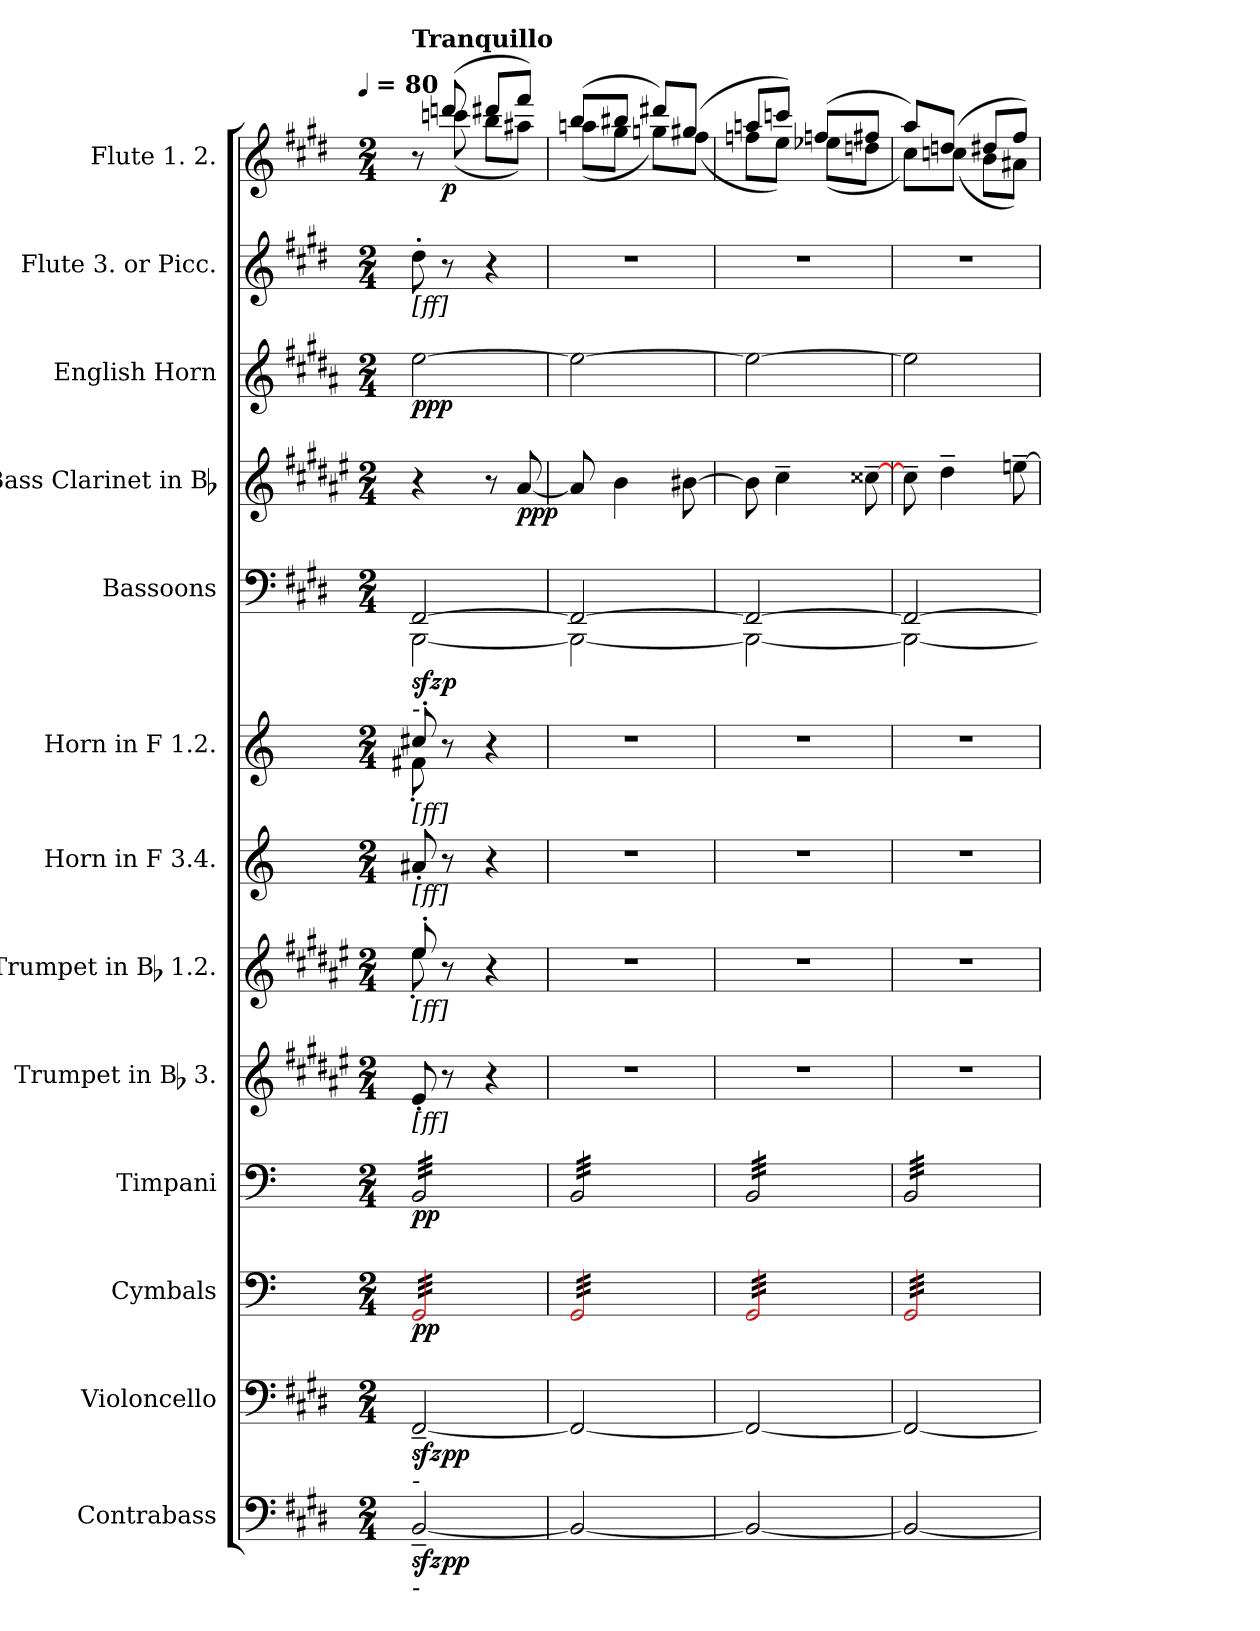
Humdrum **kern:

**kern	**dynam	**kern	**dynam	**kern	**dynam	**kern	**dynam	**kern	**kern	**kern	**kern	**kern	**dynam	**kern	**dynam	**kern	**dynam	**kern	**kern	**dynam
*part13	*part13	*part12	*part12	*part11	*part11	*part10	*part10	*part9	*part8	*part7	*part6	*part5	*part5	*part4	*part4	*part3	*part3	*part2	*part1	*part1
*staff13	*staff13	*staff12	*staff12	*staff11	*staff11	*staff10	*staff10	*staff9	*staff8	*staff7	*staff6	*staff5	*staff5	*staff4	*staff4	*staff3	*staff3	*staff2	*staff1	*staff1
*I"Contrabass	*	*I"Violoncello	*	*I"Cymbals	*	*I"Timpani	*	*I"Trumpet in Bb 3.	*I"Trumpet in Bb 1.2.	*I"Horn in F 3.4.	*I"Horn in F 1.2.	*I"Bassoons	*	*I"Bass Clarinet in Bb	*	*I"English Horn	*	*I"Flute 3. or Picc.	*I"Flute 1. 2.	*
*I'Cb.	*	*I'Vc.	*	*I'Cym.	*	*I'Timp.	*	*I'Tpt.	*I'Tpt.	*I'Hn.	*I'Hn.	*I'Bsn.	*	*I'B. Cl.	*	*I'Eng. Hn.	*	*I'Fl.	*I'Fl.	*
*clefF4	*	*clefF4	*	*clefF4	*	*clefF4	*	*clefG2	*clefG2	*clefG2	*clefG2	*clefF4	*	*clefG2	*	*clefG2	*	*clefG2	*clefG2	*
*	*	*	*	*	*	*	*	*ITrd1c2	*ITrd1c2	*ITrd4c7	*ITrd4c7	*	*	*ITrd1c2	*	*ITrd4c7	*	*	*	*
*k[f#c#g#d#]	*	*k[f#c#g#d#]	*	*k[]	*	*k[]	*	*k[f#c#g#d#]	*k[f#c#g#d#]	*k[b-]	*k[b-]	*k[f#c#g#d#]	*	*k[f#c#g#d#]	*	*k[f#c#g#d#]	*	*k[f#c#g#d#]	*k[f#c#g#d#]	*
*E:	*	*E:	*	*C:	*	*C:	*	*E:	*E:	*F:	*F:	*E:	*	*E:	*	*E:	*	*E:	*E:	*
!!LO:TX:omd:t=[quarter] = 80
*M2/4	*	*M2/4	*	*M2/4	*	*M2/4	*	*M2/4	*M2/4	*M2/4	*M2/4	*M2/4	*	*M2/4	*	*M2/4	*	*M2/4	*M2/4	*
*MM80	*	*MM80	*	*MM80	*	*MM80	*	*MM80	*MM80	*MM80	*MM80	*MM80	*	*MM80	*	*MM80	*	*MM80	*MM80	*
=1	=1	=1	=1	=1	=1	=1	=1	=1	=1	=1	=1	=1	=1	=1	=1	=1	=1	=1	=1	=1
*	*	*	*	*	*	*	*	*	*^	*	*^	*^	*	*	*	*	*	*	*^	*
!	!	!	!	!	!	!	!	!	!	!	!	!	!	!	!	!	!	!	!	!	!	!LO:TX:a:B:t=Tranquillo	!	!
!	!	!	!	!	!	!	!	!	!	!	!	!	!	!	!	!	!	!	!	!	!LO:TX:b:t=[ff]	!	!	!
!	!	!	!	!	!	!	!	!	!	!	!	!	!	!LO:TX:b:i:t=-	!	!	!	!	!	!	!	!	!	!
!	!	!	!	!	!	!	!	!	!	!	!	!LO:TX:b:t=[ff]	!	!	!	!	!	!	!	!	!	!	!	!
!	!	!	!	!	!	!	!	!	!	!	!LO:TX:b:t=[ff]	!	!	!	!	!	!	!	!	!	!	!	!	!
!	!	!	!	!	!	!	!	!	!LO:TX:b:t=[ff]	!	!	!	!	!	!	!	!	!	!	!	!	!	!	!
!	!	!	!	!	!	!	!	!LO:TX:b:t=[ff]	!	!	!	!	!	!	!	!	!	!	!	!	!	!	!	!
!	!	!	!	!LO:TX:b:B:t=Tranquillo	!	!	!	!	!	!	!	!	!	!	!	!	!	!	!	!	!	!	!	!
!	!	!	!	!LO:TX:a:t=with Drumsticks	!	!	!	!	!	!	!	!	!	!	!	!	!	!	!	!	!	!	!	!
!	!	!	!	!LO:TX:t=[quarter] = 80	!	!	!	!	!	!	!	!	!	!	!	!	!	!	!	!	!	!	!	!
!	!	!LO:TX:b:i:t=-	!	!	!	!	!	!	!	!	!	!	!	!	!	!	!	!	!	!	!	!	!	!
!LO:TX:b:i:t=-	!	!	!	!	!	!	!	!	!	!	!	!	!	!	!	!	!	!	!	!	!	!	!	!
*	*	*	*	*tremolo	*	*	*	*	*	*	*	*	*	*	*	*	*	*	*	*	*	*	*	*
*	*	*	*	*	*	*tremolo	*	*	*	*	*	*	*	*	*	*	*	*	*	*	*	*	*	*
[2BB~	sfzpp	[2FF#~	sfzpp	32Re/LLL	pp	32BBLLL	pp	8d#'	8dd#'	8dd#'	8d#X'	8f#X'	8Bn'	[2FF#	[2BBB	sfzp	4r	.	[2a	ppp	8dd#'	8r	8ryy	.
.	.	.	.	32Re/	.	32BB	.	.	.	.	.	.	.	.	.	.	.	.	.	.	.	.	.	.
.	.	.	.	32Re/	.	32BB	.	.	.	.	.	.	.	.	.	.	.	.	.	.	.	.	.	.
.	.	.	.	32Re/	.	32BB	.	.	.	.	.	.	.	.	.	.	.	.	.	.	.	.	.	.
.	.	.	.	32Re/	.	32BB	.	8r	8r	8ryy	8r	8r	8ryy	.	.	.	.	.	.	.	8r	(8dddn	(8cccn	p
.	.	.	.	32Re/	.	32BB	.	.	.	.	.	.	.	.	.	.	.	.	.	.	.	.	.	.
.	.	.	.	32Re/	.	32BB	.	.	.	.	.	.	.	.	.	.	.	.	.	.	.	.	.	.
.	.	.	.	32Re/	.	32BB	.	.	.	.	.	.	.	.	.	.	.	.	.	.	.	.	.	.
.	.	.	.	32Re/	.	32BB	.	4r	4r	4ryy	4r	4r	4ryy	.	.	.	8r	.	.	.	4r	8ddd#XL	8bbL	.
.	.	.	.	32Re/	.	32BB	.	.	.	.	.	.	.	.	.	.	.	.	.	.	.	.	.	.
.	.	.	.	32Re/	.	32BB	.	.	.	.	.	.	.	.	.	.	.	.	.	.	.	.	.	.
.	.	.	.	32Re/	.	32BB	.	.	.	.	.	.	.	.	.	.	.	.	.	.	.	.	.	.
.	.	.	.	32Re/	.	32BB	.	.	.	.	.	.	.	.	.	.	[8g#	ppp	.	.	.	8fff#J)	8aa#XJ)	.
.	.	.	.	32Re/	.	32BB	.	.	.	.	.	.	.	.	.	.	.	.	.	.	.	.	.	.
.	.	.	.	32Re/	.	32BB	.	.	.	.	.	.	.	.	.	.	.	.	.	.	.	.	.	.
.	.	.	.	32Re/JJJ	.	32BBJJJ	.	.	.	.	.	.	.	.	.	.	.	.	.	.	.	.	.	.
*	*	*	*	*	*	*	*	*	*v	*v	*	*v	*v	*	*	*	*	*	*	*	*	*	*	*
=2	=2	=2	=2	=2	=2	=2	=2	=2	=2	=2	=2	=2	=2	=2	=2	=2	=2	=2	=2	=2	=2	=2
2BB_	.	2FF#_	.	32Re/LLL	.	32BBLLL	.	2r	2r	2r	2r	2FF#_	2BBB_	.	8g#]	.	2a_	.	2r	(8bbL	(8aanL	.
.	.	.	.	32Re/	.	32BB	.	.	.	.	.	.	.	.	.	.	.	.	.	.	.	.
.	.	.	.	32Re/	.	32BB	.	.	.	.	.	.	.	.	.	.	.	.	.	.	.	.
.	.	.	.	32Re/	.	32BB	.	.	.	.	.	.	.	.	.	.	.	.	.	.	.	.
.	.	.	.	32Re/	.	32BB	.	.	.	.	.	.	.	.	4a	.	.	.	.	8bb#XJ	8gg#J	.
.	.	.	.	32Re/	.	32BB	.	.	.	.	.	.	.	.	.	.	.	.	.	.	.	.
.	.	.	.	32Re/	.	32BB	.	.	.	.	.	.	.	.	.	.	.	.	.	.	.	.
.	.	.	.	32Re/	.	32BB	.	.	.	.	.	.	.	.	.	.	.	.	.	.	.	.
.	.	.	.	32Re/	.	32BB	.	.	.	.	.	.	.	.	.	.	.	.	.	8ddd#XL)	8ggnL)	.
.	.	.	.	32Re/	.	32BB	.	.	.	.	.	.	.	.	.	.	.	.	.	.	.	.
.	.	.	.	32Re/	.	32BB	.	.	.	.	.	.	.	.	.	.	.	.	.	.	.	.
.	.	.	.	32Re/	.	32BB	.	.	.	.	.	.	.	.	.	.	.	.	.	.	.	.
.	.	.	.	32Re/	.	32BB	.	.	.	.	.	.	.	.	[8a#X	.	.	.	.	(8gg#XJ	(8ff#J	.
.	.	.	.	32Re/	.	32BB	.	.	.	.	.	.	.	.	.	.	.	.	.	.	.	.
.	.	.	.	32Re/	.	32BB	.	.	.	.	.	.	.	.	.	.	.	.	.	.	.	.
.	.	.	.	32Re/JJJ	.	32BBJJJ	.	.	.	.	.	.	.	.	.	.	.	.	.	.	.	.
=3	=3	=3	=3	=3	=3	=3	=3	=3	=3	=3	=3	=3	=3	=3	=3	=3	=3	=3	=3	=3	=3	=3
2BB_	.	2FF#_	.	32Re/LLL	.	32BBLLL	.	2r	2r	2r	2r	2FF#_	2BBB_	.	8a#]	.	2a_	.	2r	8aanL	8ffnL	.
.	.	.	.	32Re/	.	32BB	.	.	.	.	.	.	.	.	.	.	.	.	.	.	.	.
.	.	.	.	32Re/	.	32BB	.	.	.	.	.	.	.	.	.	.	.	.	.	.	.	.
.	.	.	.	32Re/	.	32BB	.	.	.	.	.	.	.	.	.	.	.	.	.	.	.	.
.	.	.	.	32Re/	.	32BB	.	.	.	.	.	.	.	.	4b~	.	.	.	.	8cccnJ)	8eeJ)	.
.	.	.	.	32Re/	.	32BB	.	.	.	.	.	.	.	.	.	.	.	.	.	.	.	.
.	.	.	.	32Re/	.	32BB	.	.	.	.	.	.	.	.	.	.	.	.	.	.	.	.
.	.	.	.	32Re/	.	32BB	.	.	.	.	.	.	.	.	.	.	.	.	.	.	.	.
.	.	.	.	32Re/	.	32BB	.	.	.	.	.	.	.	.	.	.	.	.	.	(8ffnL	(8ee-XL	.
.	.	.	.	32Re/	.	32BB	.	.	.	.	.	.	.	.	.	.	.	.	.	.	.	.
.	.	.	.	32Re/	.	32BB	.	.	.	.	.	.	.	.	.	.	.	.	.	.	.	.
.	.	.	.	32Re/	.	32BB	.	.	.	.	.	.	.	.	.	.	.	.	.	.	.	.
.	.	.	.	32Re/	.	32BB	.	.	.	.	.	.	.	.	[8b#X~	.	.	.	.	8ff#XJ	8ddnJ	.
.	.	.	.	32Re/	.	32BB	.	.	.	.	.	.	.	.	.	.	.	.	.	.	.	.
.	.	.	.	32Re/	.	32BB	.	.	.	.	.	.	.	.	.	.	.	.	.	.	.	.
.	.	.	.	32Re/JJJ	.	32BBJJJ	.	.	.	.	.	.	.	.	.	.	.	.	.	.	.	.
=4	=4	=4	=4	=4	=4	=4	=4	=4	=4	=4	=4	=4	=4	=4	=4	=4	=4	=4	=4	=4	=4	=4
2BB_	.	2FF#_	.	32Re/LLL	.	32BBLLL	.	2r	2r	2r	2r	2FF#_	2BBB_	.	8b-~]	.	2a]	.	2r	8aaL)	8cc#L)	.
.	.	.	.	32Re/	.	32BB	.	.	.	.	.	.	.	.	.	.	.	.	.	.	.	.
.	.	.	.	32Re/	.	32BB	.	.	.	.	.	.	.	.	.	.	.	.	.	.	.	.
.	.	.	.	32Re/	.	32BB	.	.	.	.	.	.	.	.	.	.	.	.	.	.	.	.
.	.	.	.	32Re/	.	32BB	.	.	.	.	.	.	.	.	4cc#~	.	.	.	.	(8ddnJ	(8ccnJ	.
.	.	.	.	32Re/	.	32BB	.	.	.	.	.	.	.	.	.	.	.	.	.	.	.	.
.	.	.	.	32Re/	.	32BB	.	.	.	.	.	.	.	.	.	.	.	.	.	.	.	.
.	.	.	.	32Re/	.	32BB	.	.	.	.	.	.	.	.	.	.	.	.	.	.	.	.
.	.	.	.	32Re/	.	32BB	.	.	.	.	.	.	.	.	.	.	.	.	.	8dd#XL	8bL	.
.	.	.	.	32Re/	.	32BB	.	.	.	.	.	.	.	.	.	.	.	.	.	.	.	.
.	.	.	.	32Re/	.	32BB	.	.	.	.	.	.	.	.	.	.	.	.	.	.	.	.
.	.	.	.	32Re/	.	32BB	.	.	.	.	.	.	.	.	.	.	.	.	.	.	.	.
.	.	.	.	32Re/	.	32BB	.	.	.	.	.	.	.	.	[8ddn~	.	.	.	.	8ff#J)	8a#XJ)	.
.	.	.	.	32Re/	.	32BB	.	.	.	.	.	.	.	.	.	.	.	.	.	.	.	.
.	.	.	.	32Re/	.	32BB	.	.	.	.	.	.	.	.	.	.	.	.	.	.	.	.
.	.	.	.	32Re/JJJ	.	32BBJJJ	.	.	.	.	.	.	.	.	.	.	.	.	.	.	.	.
*	*	*	*	*	*	*Xtremolo	*	*	*	*	*	*	*	*	*	*	*	*	*	*	*	*
*	*	*	*	*Xtremolo	*	*	*	*	*	*	*	*	*	*	*	*	*	*	*	*	*	*
*	*	*	*	*	*	*	*	*	*	*	*	*v	*v	*	*	*	*	*	*	*v	*v	*
=	=	=	=	=	=	=	=	=	=	=	=	=	=	=	=	=	=	=	=	=
*-	*-	*-	*-	*-	*-	*-	*-	*-	*-	*-	*-	*-	*-	*-	*-	*-	*-	*-	*-	*-
